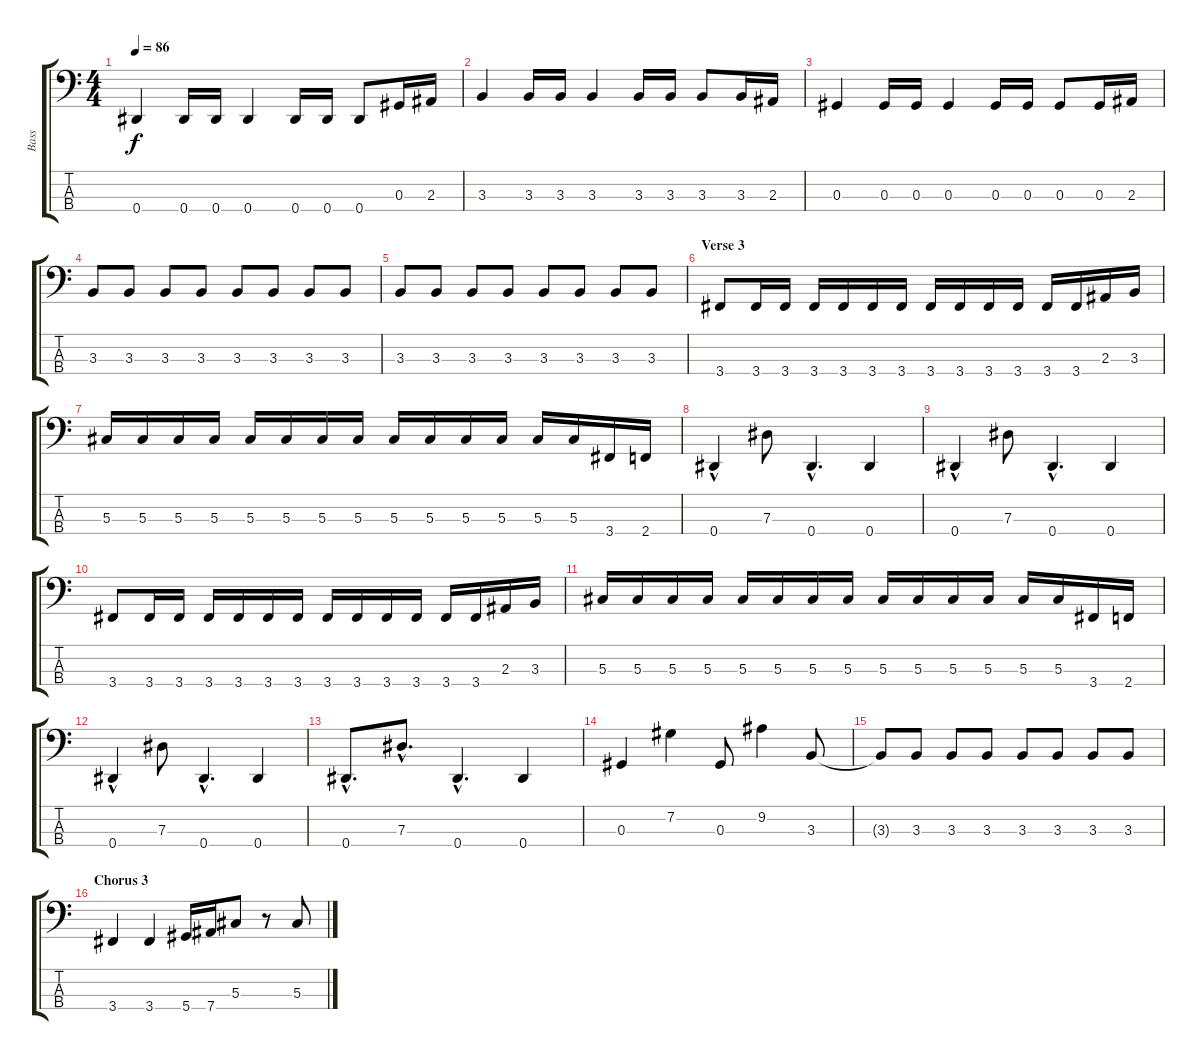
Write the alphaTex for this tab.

\track ("Bass" "Bass") {instrument electricbasspick}
\staff {score tabs}
\tuning (Gb2 Db2 Ab1 Eb1) {hide}
\ts (4 4)
\tempo 86
\clef f4
\ks c
0.4.4{dy f} 0.4.16 0.4.16 0.4.4 0.4.16 0.4.16 0.4.8 0.3.16 2.3.16 |
3.3.4 3.3.16 3.3.16 3.3.4 3.3.16 3.3.16 3.3.8 3.3.16 2.3.16 |
0.3.4 0.3.16 0.3.16 0.3.4 0.3.16 0.3.16 0.3.8 0.3.16 2.3.16 |
3.3.8 3.3.8 3.3.8 3.3.8 3.3.8 3.3.8 3.3.8 3.3.8 |
3.3.8 3.3.8 3.3.8 3.3.8 3.3.8 3.3.8 3.3.8 3.3.8 |
\section ("" "Verse 3")
3.4.8 3.4.16 3.4.16 3.4.16 3.4.16 3.4.16 3.4.16 3.4.16 3.4.16 3.4.16 3.4.16 3.4.16 3.4.16 2.3.16 3.3.16 |
5.3.16 5.3.16 5.3.16 5.3.16 5.3.16 5.3.16 5.3.16 5.3.16 5.3.16 5.3.16 5.3.16 5.3.16 5.3.16 5.3.16 3.4.16 2.4.16 |
0.4{hac}.4 7.3.8 0.4{hac}.4{d} 0.4.4 |
0.4{hac}.4 7.3.8 0.4{hac}.4{d} 0.4.4 |
3.4.8 3.4.16 3.4.16 3.4.16 3.4.16 3.4.16 3.4.16 3.4.16 3.4.16 3.4.16 3.4.16 3.4.16 3.4.16 2.3.16 3.3.16 |
5.3.16 5.3.16 5.3.16 5.3.16 5.3.16 5.3.16 5.3.16 5.3.16 5.3.16 5.3.16 5.3.16 5.3.16 5.3.16 5.3.16 3.4.16 2.4.16 |
0.4{hac}.4 7.3.8 0.4{hac}.4{d} 0.4.4 |
0.4{hac}.8{d} 7.3{hac}.8{d} 0.4{hac}.4{d} 0.4.4 |
0.3.4 7.2.4 0.3.8 9.2.4 3.3.8 |
3.3{t}.8 3.3.8 3.3.8 3.3.8 3.3.8 3.3.8 3.3.8 3.3.8 |
\section ("" "Chorus 3")
3.4.4 3.4.4 5.4.16 7.4.16 5.3.8 r.8 5.3.8
